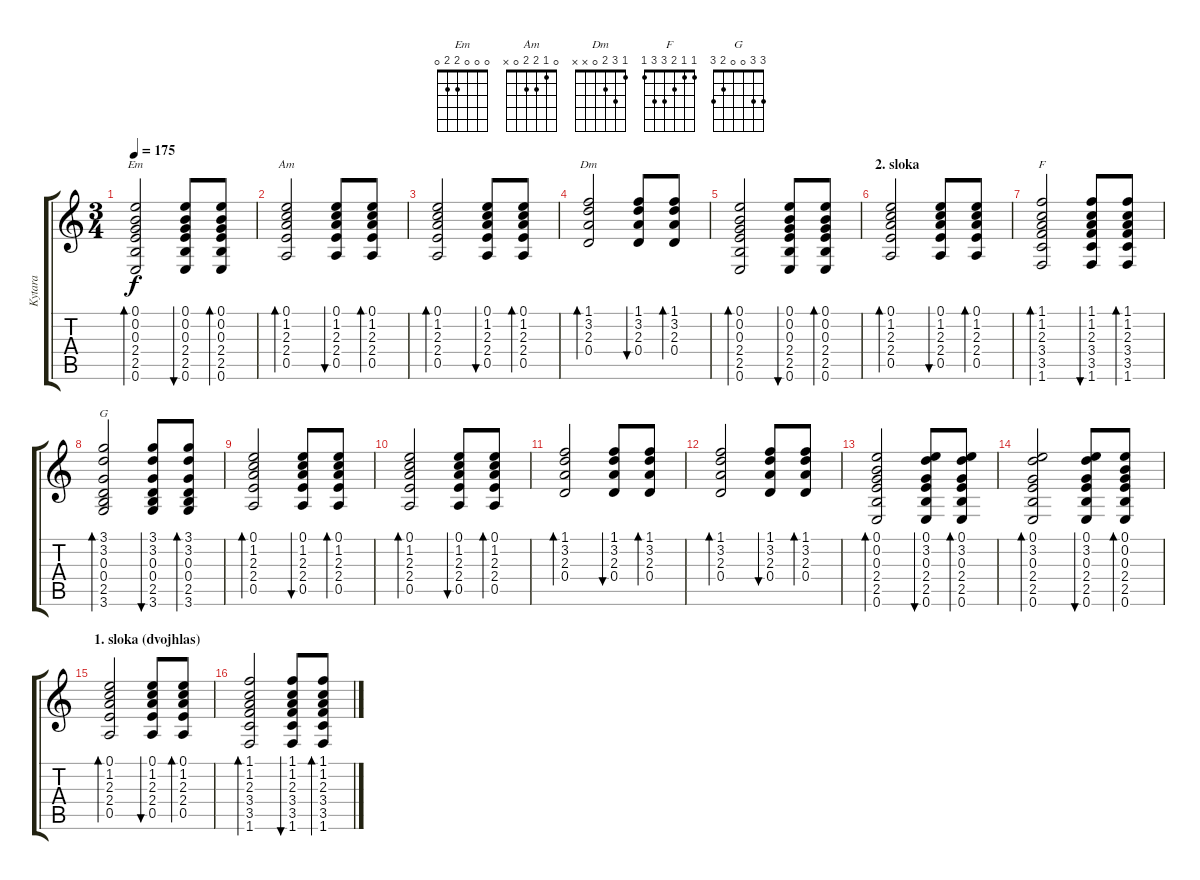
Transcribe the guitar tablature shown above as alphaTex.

\track ("Kytara" "Kytara") {instrument acousticguitarsteel}
\staff {score tabs}
\tuning (E4 B3 G3 D3 A2 E2) {hide}
\chord ("Em" 0 0 0 2 2 0)
\chord ("Am" 0 1 2 2 0 x)
\chord ("Dm" 1 3 2 0 x x)
\chord ("F" 1 1 2 3 3 1)
\chord ("G" 3 3 0 0 2 3)
\ts (3 4)
\tempo 175
\clef g2
\ks c
(0.1 0.2 0.3 2.4 2.5 0.6).2{bd 60 ch "Em" dy f} (0.1 0.2 0.3 2.4 2.5 0.6).8{bu 60} (0.1 0.2 0.3 2.4 2.5 0.6).8{bd 60} |
(0.1 1.2 2.3 2.4 0.5).2{bd 60 ch "Am"} (0.1 1.2 2.3 2.4 0.5).8{bu 60} (0.1 1.2 2.3 2.4 0.5).8{bd 60} |
(0.1 1.2 2.3 2.4 0.5).2{bd 60} (0.1 1.2 2.3 2.4 0.5).8{bu 60} (0.1 1.2 2.3 2.4 0.5).8{bd 60} |
(1.1 3.2 2.3 0.4).2{bd 60 ch "Dm"} (1.1 3.2 2.3 0.4).8{bu 60} (1.1 3.2 2.3 0.4).8{bd 60} |
(0.1 0.2 0.3 2.4 2.5 0.6).2{bd 60} (0.1 0.2 0.3 2.4 2.5 0.6).8{bu 60} (0.1 0.2 0.3 2.4 2.5 0.6).8{bd 60} |
\section ("" "2. sloka")
(0.1 1.2 2.3 2.4 0.5).2{bd 60} (0.1 1.2 2.3 2.4 0.5).8{bu 60} (0.1 1.2 2.3 2.4 0.5).8{bd 60} |
(1.1 1.2 2.3 3.4 3.5 1.6).2{bd 60 ch "F"} (1.1 1.2 2.3 3.4 3.5 1.6).8{bu 60} (1.1 1.2 2.3 3.4 3.5 1.6).8{bd 60} |
(3.1 3.2 0.3 0.4 2.5 3.6).2{bd 60 ch "G"} (3.1 3.2 0.3 0.4 2.5 3.6).8{bu 60} (3.1 3.2 0.3 0.4 2.5 3.6).8{bd 60} |
(0.1 1.2 2.3 2.4 0.5).2{bd 60} (0.1 1.2 2.3 2.4 0.5).8{bu 60} (0.1 1.2 2.3 2.4 0.5).8{bd 60} |
(0.1 1.2 2.3 2.4 0.5).2{bd 60} (0.1 1.2 2.3 2.4 0.5).8{bu 60} (0.1 1.2 2.3 2.4 0.5).8{bd 60} |
(1.1 3.2 2.3 0.4).2{bd 60} (1.1 3.2 2.3 0.4).8{bu 60} (1.1 3.2 2.3 0.4).8{bd 60} |
(1.1 3.2 2.3 0.4).2{bd 60} (1.1 3.2 2.3 0.4).8{bu 60} (1.1 3.2 2.3 0.4).8{bd 60} |
(0.1 0.2 0.3 2.4 2.5 0.6).2{bd 60} (0.1 3.2 0.3 2.4 2.5 0.6).8{bu 60} (0.1 3.2 0.3 2.4 2.5 0.6).8{bd 60} |
(0.1 3.2 0.3 2.4 2.5 0.6).2{bd 60} (0.1 3.2 0.3 2.4 2.5 0.6).8{bu 60} (0.1 0.2 0.3 2.4 2.5 0.6).8{bd 60} |
\section ("" "1. sloka (dvojhlas)")
(0.1 1.2 2.3 2.4 0.5).2{bd 60} (0.1 1.2 2.3 2.4 0.5).8{bu 60} (0.1 1.2 2.3 2.4 0.5).8{bd 60} |
(1.1 1.2 2.3 3.4 3.5 1.6).2{bd 60} (1.1 1.2 2.3 3.4 3.5 1.6).8{bu 60} (1.1 1.2 2.3 3.4 3.5 1.6).8{bd 60}
